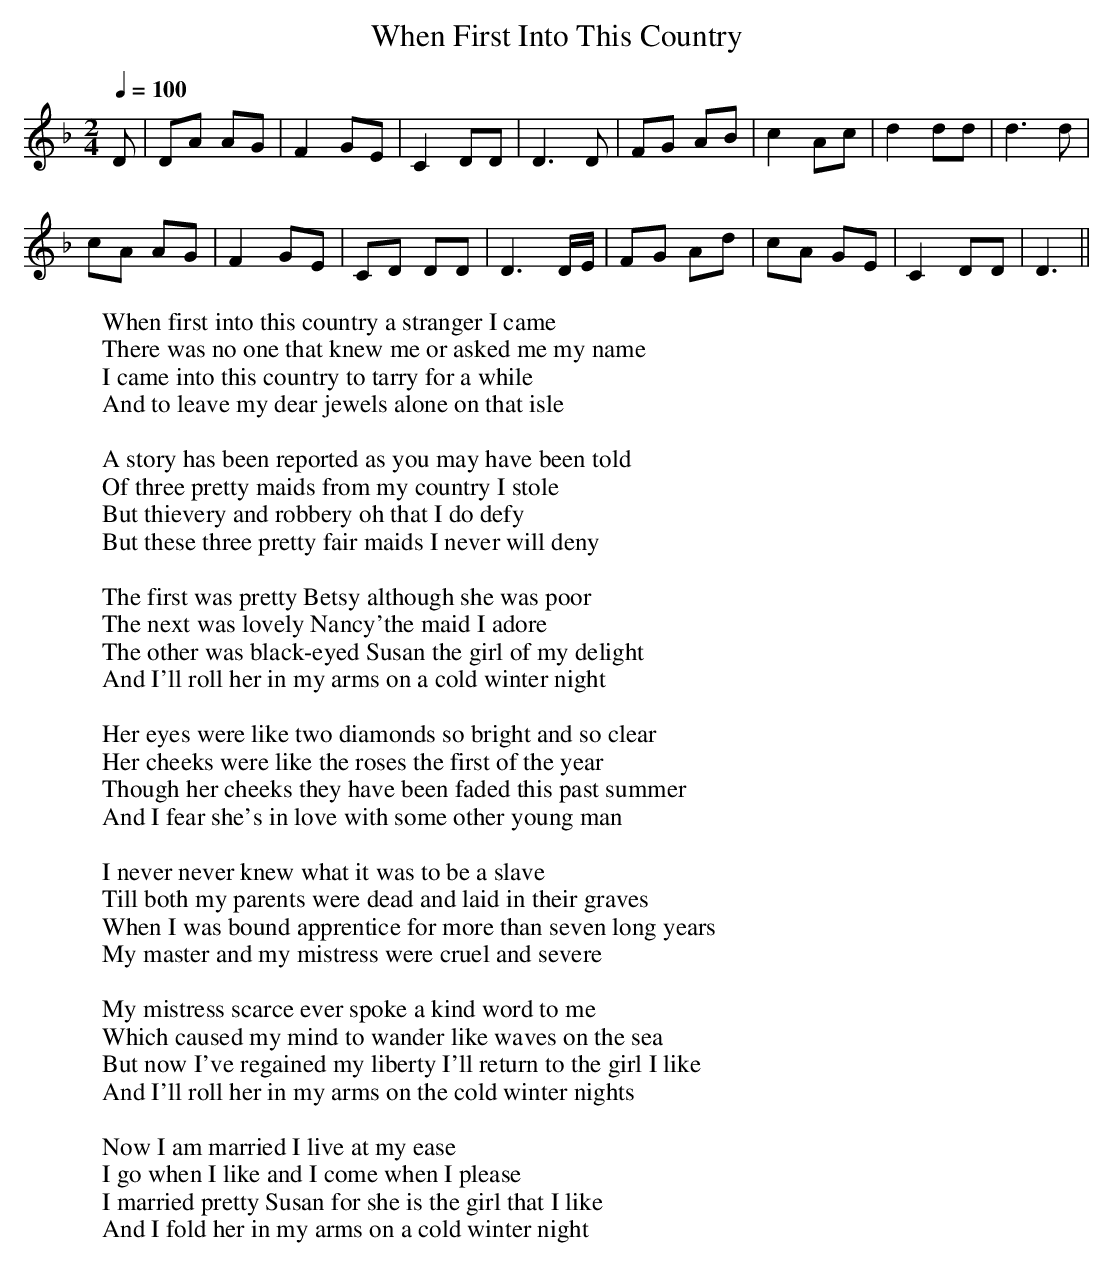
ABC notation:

X:1
T:When First Into This Country
M:2/4
L:1/8
Q:1/4=100
W:When first into this country a stranger I came
W:There was no one that knew me or asked me my name
W:I came into this country to tarry for a while
W:And to leave my dear jewels alone on that isle
W:
W:A story has been reported as you may have been told
W:Of three pretty maids from my country I stole
W:But thievery and robbery oh that I do defy
W:But these three pretty fair maids I never will deny
W:
W:The first was pretty Betsy although she was poor
W:The next was lovely Nancy'the maid I adore
W:The other was black-eyed Susan the girl of my delight
W:And I'll roll her in my arms on a cold winter night
W:
W:Her eyes were like two diamonds so bright and so clear
W:Her cheeks were like the roses the first of the year
W:Though her cheeks they have been faded this past summer
W:And I fear she's in love with some other young man
W:
W:I never never knew what it was to be a slave
W:Till both my parents were dead and laid in their graves
W:When I was bound apprentice for more than seven long years
W:My master and my mistress were cruel and severe
W:
W:My mistress scarce ever spoke a kind word to me
W:Which caused my mind to wander like waves on the sea
W:But now I've regained my liberty I'll return to the girl I like
W:And I'll roll her in my arms on the cold winter nights
W:
W:Now I am married I live at my ease
W:I go when I like and I come when I please
W:I married pretty Susan for she is the girl that I like
W:And I fold her in my arms on a cold winter night
K:F
D|DA AG|F2 GE|C2 DD|D3D|FG AB|c2 Ac|d2 dd|d3d|
cA AG|F2 GE|CD DD|D3D/E/|F-G A-d|c-A GE|C2 DD|D3||
